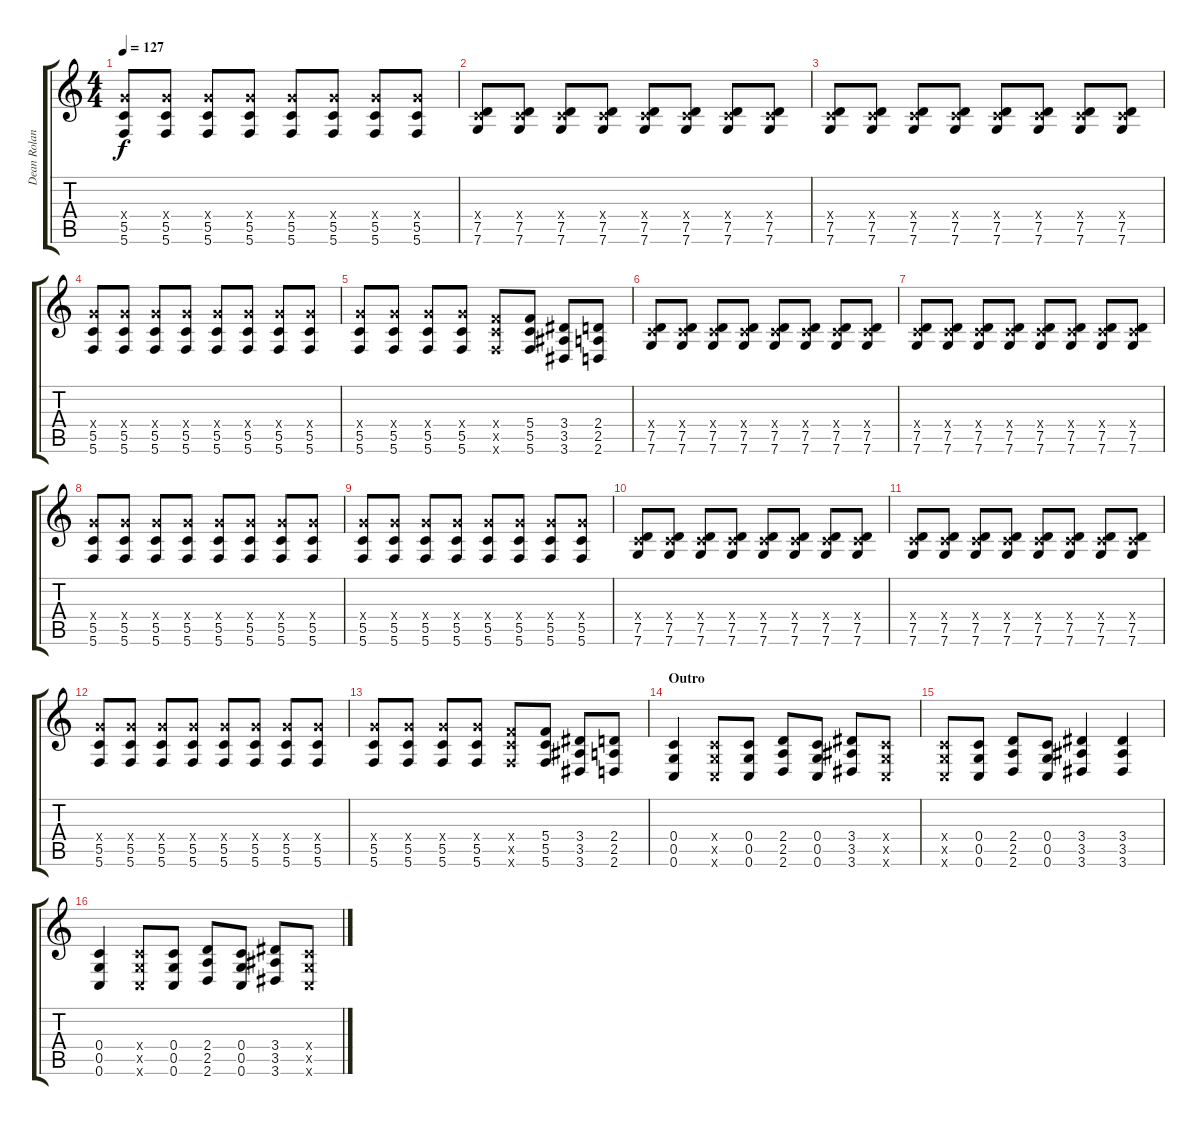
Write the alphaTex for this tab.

\track ("Dean Roland" "Dean Rolan") {instrument distortionguitar}
\staff {score tabs}
\tuning (D4 A3 F3 C3 G2 C2) {hide}
\ts (4 4)
\tempo 127
\clef g2
\ks c
(7.4{x} 5.5 5.6).8{dy f} (7.4{x} 5.5 5.6).8 (7.4{x} 5.5 5.6).8 (7.4{x} 5.5 5.6).8 (7.4{x} 5.5 5.6).8 (7.4{x} 5.5 5.6).8 (7.4{x} 5.5 5.6).8 (7.4{x} 5.5 5.6).8 |
(0.4{x} 7.5 7.6).8 (0.4{x} 7.5 7.6).8 (0.4{x} 7.5 7.6).8 (0.4{x} 7.5 7.6).8 (0.4{x} 7.5 7.6).8 (0.4{x} 7.5 7.6).8 (0.4{x} 7.5 7.6).8 (0.4{x} 7.5 7.6).8 |
(0.4{x} 7.5 7.6).8 (0.4{x} 7.5 7.6).8 (0.4{x} 7.5 7.6).8 (0.4{x} 7.5 7.6).8 (0.4{x} 7.5 7.6).8 (0.4{x} 7.5 7.6).8 (0.4{x} 7.5 7.6).8 (0.4{x} 7.5 7.6).8 |
(7.4{x} 5.5 5.6).8 (7.4{x} 5.5 5.6).8 (7.4{x} 5.5 5.6).8 (7.4{x} 5.5 5.6).8 (7.4{x} 5.5 5.6).8 (7.4{x} 5.5 5.6).8 (7.4{x} 5.5 5.6).8 (7.4{x} 5.5 5.6).8 |
(7.4{x} 5.5 5.6).8 (7.4{x} 5.5 5.6).8 (7.4{x} 5.5 5.6).8 (7.4{x} 5.5 5.6).8 (5.4{x} 5.5{x} 5.6{x}).8 (5.4 5.5 5.6).8 (3.4 3.5 3.6).8 (2.4 2.5 2.6).8 |
(0.4{x} 7.5 7.6).8 (0.4{x} 7.5 7.6).8 (0.4{x} 7.5 7.6).8 (0.4{x} 7.5 7.6).8 (0.4{x} 7.5 7.6).8 (0.4{x} 7.5 7.6).8 (0.4{x} 7.5 7.6).8 (0.4{x} 7.5 7.6).8 |
(0.4{x} 7.5 7.6).8 (0.4{x} 7.5 7.6).8 (0.4{x} 7.5 7.6).8 (0.4{x} 7.5 7.6).8 (0.4{x} 7.5 7.6).8 (0.4{x} 7.5 7.6).8 (0.4{x} 7.5 7.6).8 (0.4{x} 7.5 7.6).8 |
(7.4{x} 5.5 5.6).8 (7.4{x} 5.5 5.6).8 (7.4{x} 5.5 5.6).8 (7.4{x} 5.5 5.6).8 (7.4{x} 5.5 5.6).8 (7.4{x} 5.5 5.6).8 (7.4{x} 5.5 5.6).8 (7.4{x} 5.5 5.6).8 |
(7.4{x} 5.5 5.6).8 (7.4{x} 5.5 5.6).8 (7.4{x} 5.5 5.6).8 (7.4{x} 5.5 5.6).8 (7.4{x} 5.5 5.6).8 (7.4{x} 5.5 5.6).8 (7.4{x} 5.5 5.6).8 (7.4{x} 5.5 5.6).8 |
(0.4{x} 7.5 7.6).8 (0.4{x} 7.5 7.6).8 (0.4{x} 7.5 7.6).8 (0.4{x} 7.5 7.6).8 (0.4{x} 7.5 7.6).8 (0.4{x} 7.5 7.6).8 (0.4{x} 7.5 7.6).8 (0.4{x} 7.5 7.6).8 |
(0.4{x} 7.5 7.6).8 (0.4{x} 7.5 7.6).8 (0.4{x} 7.5 7.6).8 (0.4{x} 7.5 7.6).8 (0.4{x} 7.5 7.6).8 (0.4{x} 7.5 7.6).8 (0.4{x} 7.5 7.6).8 (0.4{x} 7.5 7.6).8 |
(7.4{x} 5.5 5.6).8 (7.4{x} 5.5 5.6).8 (7.4{x} 5.5 5.6).8 (7.4{x} 5.5 5.6).8 (7.4{x} 5.5 5.6).8 (7.4{x} 5.5 5.6).8 (7.4{x} 5.5 5.6).8 (7.4{x} 5.5 5.6).8 |
(7.4{x} 5.5 5.6).8 (7.4{x} 5.5 5.6).8 (7.4{x} 5.5 5.6).8 (7.4{x} 5.5 5.6).8 (5.4{x} 5.5{x} 5.6{x}).8 (5.4 5.5 5.6).8 (3.4 3.5 3.6).8 (2.4 2.5 2.6).8 |
\section ("" "Outro")
(0.4 0.5 0.6).4 (0.4{x} 0.5{x} 0.6{x}).8 (0.4 0.5 0.6).8 (2.4 2.5 2.6).8 (0.4 0.5 0.6).8 (3.4 3.5 3.6).8 (0.4{x} 0.5{x} 0.6{x}).8 |
(0.4{x} 0.5{x} 0.6{x}).8 (0.4 0.5 0.6).8 (2.4 2.5 2.6).8 (0.4 0.5 0.6).8 (3.4 3.5 3.6).4 (3.4 3.5 3.6).4 |
(0.4 0.5 0.6).4 (0.4{x} 0.5{x} 0.6{x}).8 (0.4 0.5 0.6).8 (2.4 2.5 2.6).8 (0.4 0.5 0.6).8 (3.4 3.5 3.6).8 (0.4{x} 0.5{x} 0.6{x}).8
